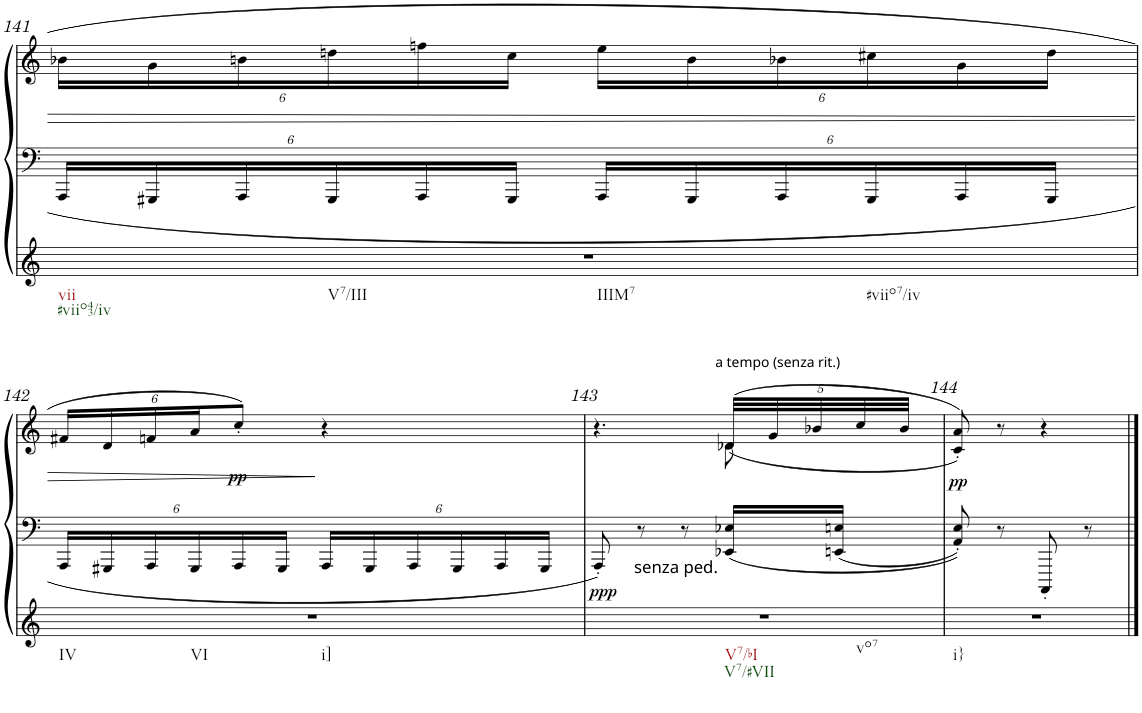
**kern	**kern	**dynam
*part1	*part1	*part1
*staff2	*staff1	*staff1/2
*I"Klavier	*	*
*I'Klav.	*	*
!!LO:PB:g=z
*clefF4	*clefG2	*
*k[]	*k[]	*
*C:	*C:	*
*M2/4	*M2/4	*
*Xbrackettup	*Xbrackettup	*
=141	=141	=141
24AAA/LL	24b-X\LL	.
24GGG#X/	24g\	.
24AAA/	24bn\	.
24GGG#/	24ddn\	.
24AAA/	24ffn\	.
24GGG#/JJ	24cc\JJ	.
24AAA/LL	24ee\LL	.
24GGG#/	24b\	.
24AAA/	24b-X\	.
24GGG#/	24cc#X\	.
24AAA/	24g\	.
24GGG#/JJ	24dd\JJ	.
!!LO:LB:g=z
=142	=142	=142
24AAA/LL	24f#X/LL	.
24GGG#X/	24d/	.
24AAA/	24fn/	.
24GGG#/	24a/J	.
!	!	!LO:DY:b
24AAA/	12cc'/J	pp
24GGG#/JJ	.	.
24AAA/LL	4r	.
24GGG#/	.	.
24AAA/	.	.
24GGG#/	.	.
24AAA/	.	.
24GGG#/JJ	.	.
=143	=143	=143
*	*^	*
!LO:TX:b:t=senza ped.	!	!	!
!	!	!	!LO:DY:b=2
8AAA'/	4.r	4ryy	ppp
8r	.	.	.
8r	.	8ryy	.
!	!LO:TX:a:t=a tempo (senza rit.)	!	!
16EE-X/ 16E-X/LL	((<40d-X/LLL	8d-\	.
.	40g/	.	.
.	40b-X/	.	.
16EEn/ 16En/JJ	.	.	.
.	40cc/	.	.
.	40b-/JJJ	.	.
*	*v	*v	*
=144	=144	=144
!	!	!LO:DY:b
8AA/' 8E/'	8c/' 8a/'))	pp
8r	8r	.
8AAAA'/	4r	.
8r	.	.
==	==	==
*-	*-	*-
